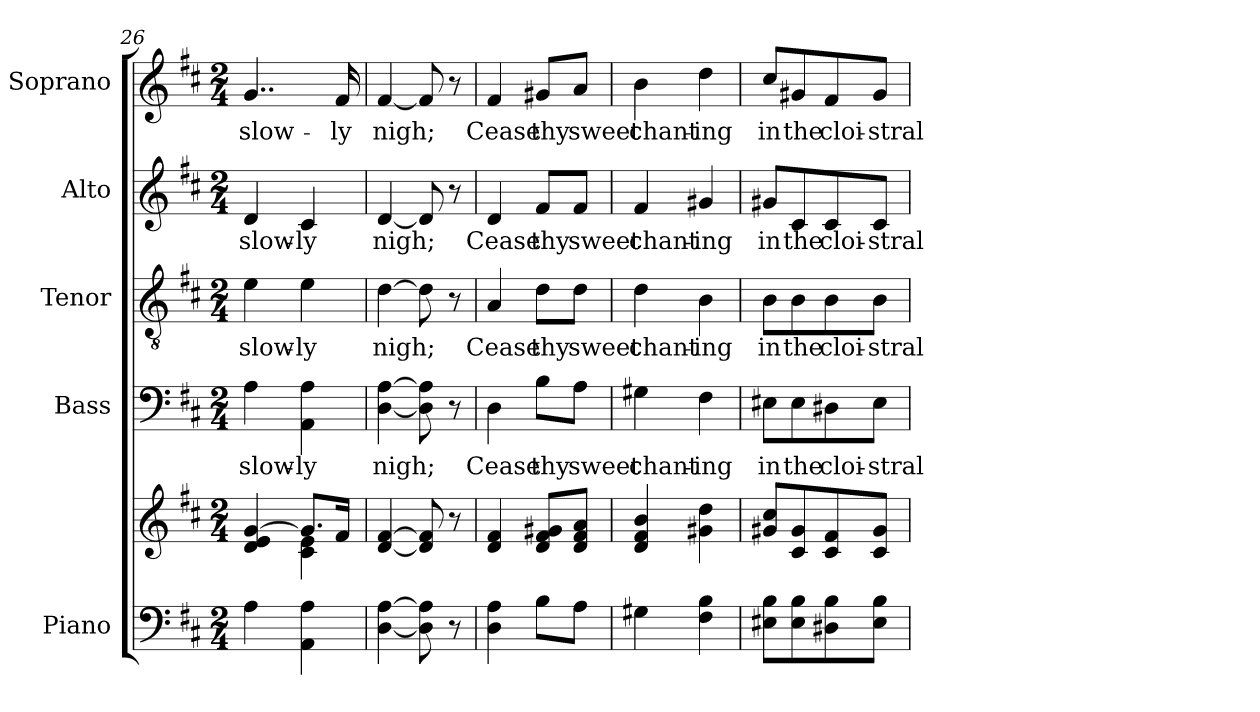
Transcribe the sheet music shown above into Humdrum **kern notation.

**kern	**kern	**kern	**text	**kern	**text	**kern	**text	**kern	**text
*part5	*part5	*part4	*part4	*part3	*part3	*part2	*part2	*part1	*part1
*staff6	*staff5	*staff4	*staff4	*staff3	*staff3	*staff2	*staff2	*staff1	*staff1
*I"Piano	*	*I"Bass	*	*I"Tenor	*	*I"Alto	*	*I"Soprano	*
*I'Pno.	*	*I'B.	*	*I'T.	*	*I'A.	*	*I'S.	*
*clefF4	*clefG2	*clefF4	*	*clefGv2	*	*clefG2	*	*clefG2	*
*	*	*	*	*ITrd7c12	*	*	*	*	*
*k[f#c#]	*k[f#c#]	*k[f#c#]	*	*k[f#c#]	*	*k[f#c#]	*	*k[f#c#]	*
*D:	*D:	*D:	*	*D:	*	*D:	*	*D:	*
*M2/4	*M2/4	*M2/4	*	*M2/4	*	*M2/4	*	*M2/4	*
=26	=26	=26	=26	=26	=26	=26	=26	=26	=26
*	*^	*	*	*	*	*	*	*	*
!	!	!	!	!LO:LY:b:color=#000000	!	!	!	!	!	!
!	!	!	!	!	!	!LO:LY:b:color=#000000	!	!	!	!
!	!	!	!	!	!	!	!	!LO:LY:b:color=#000000	!	!
!	!	!	!	!	!	!	!	!	!	!LO:LY:b:color=#000000
4Ai\	4di/ 4ei [>4gi	4ryy	4Ai\	slow-	4Ei\	slow-	4di/	slow-	4..gi/	slow-
!	!	!	!	!LO:LY:b:color=#000000	!	!	!	!	!	!
!	!	!	!	!	!	!LO:LY:b:color=#000000	!	!	!	!
!	!	!	!	!	!	!	!	!LO:LY:b:color=#000000	!	!
4AAi\ 4Ai	8.gi/L]	4c#i\ 4ei	4AAi\ 4Ai	-ly	4Ei\	-ly	4c#i/	-ly	.	.
!	!	!	!	!	!	!	!	!	!	!LO:LY:b:color=#000000
.	16f#i/Jk	.	.	.	.	.	.	.	16f#i/	-ly
*	*v	*v	*	*	*	*	*	*	*	*
!!LO:PB:g=z
=27	=27	=27	=27	=27	=27	=27	=27	=27	=27
!	!	!	!LO:LY:b:color=#000000	!	!	!	!	!	!
!	!	!	!	!	!LO:LY:b:color=#000000	!	!	!	!
!	!	!	!	!	!	!	!LO:LY:b:color=#000000	!	!
!	!	!	!	!	!	!	!	!	!LO:LY:b:color=#000000
[<4Di\ [>4Ai	[<4di/ [>4f#i	[<4Di\ [>4Ai	nigh;	[>4Di\	nigh;	[<4di/	nigh;	[<4f#i/	nigh;
8Di\] 8Ai]	8di/] 8f#i]	8Di\] 8Ai]	.	8Di\]	.	8di/]	.	8f#i/]	.
8r	8r	8r	.	8r	.	8r	.	8r	.
=28	=28	=28	=28	=28	=28	=28	=28	=28	=28
!	!	!	!LO:LY:b:color=#000000	!	!	!	!	!	!
!	!	!	!	!	!LO:LY:b:color=#000000	!	!	!	!
!	!	!	!	!	!	!	!LO:LY:b:color=#000000	!	!
!	!	!	!	!	!	!	!	!	!LO:LY:b:color=#000000
4Di\ 4Ai	4di/ 4f#i	4Di\	Cease	4AAi/	Cease	4di/	Cease	4f#i/	Cease
!	!	!	!LO:LY:b:color=#000000	!	!	!	!	!	!
!	!	!	!	!	!LO:LY:b:color=#000000	!	!	!	!
!	!	!	!	!	!	!	!LO:LY:b:color=#000000	!	!
!	!	!	!	!	!	!	!	!	!LO:LY:b:color=#000000
8Bi\L	8di/ 8f#i 8g#XiL	8Bi\L	thy	8Di\L	thy	8f#i/L	thy	8g#Xi/L	thy
!	!	!	!LO:LY:b:color=#000000	!	!	!	!	!	!
!	!	!	!	!	!LO:LY:b:color=#000000	!	!	!	!
!	!	!	!	!	!	!	!LO:LY:b:color=#000000	!	!
!	!	!	!	!	!	!	!	!	!LO:LY:b:color=#000000
8Ai\J	8di/ 8f#i 8aiJ	8Ai\J	sweet	8Di\J	sweet	8f#i/J	sweet	8ai/J	sweet
=29	=29	=29	=29	=29	=29	=29	=29	=29	=29
!	!	!	!LO:LY:b:color=#000000	!	!	!	!	!	!
!	!	!	!	!	!LO:LY:b:color=#000000	!	!	!	!
!	!	!	!	!	!	!	!LO:LY:b:color=#000000	!	!
!	!	!	!	!	!	!	!	!	!LO:LY:b:color=#000000
4G#Xi\	4di/ 4f#i 4bi	4G#Xi\	chant-	4Di\	chant-	4f#i/	chant-	4bi\	chant-
!	!	!	!LO:LY:b:color=#000000	!	!	!	!	!	!
!	!	!	!	!	!LO:LY:b:color=#000000	!	!	!	!
!	!	!	!	!	!	!	!LO:LY:b:color=#000000	!	!
!	!	!	!	!	!	!	!	!	!LO:LY:b:color=#000000
4F#i\ 4Bi	4g#Xi\ 4ddi	4F#i\	-ing	4BBi\	-ing	4g#Xi/	-ing	4ddi\	-ing
=30	=30	=30	=30	=30	=30	=30	=30	=30	=30
!	!	!	!LO:LY:b:color=#000000	!	!	!	!	!	!
!	!	!	!	!	!LO:LY:b:color=#000000	!	!	!	!
!	!	!	!	!	!	!	!LO:LY:b:color=#000000	!	!
!	!	!	!	!	!	!	!	!	!LO:LY:b:color=#000000
8E#Xi\ 8BiL	8g#Xi/ 8cc#iL	8E#Xi\L	in	8BBi\L	in	8g#Xi/L	in	8cc#i/L	in
!	!	!	!LO:LY:b:color=#000000	!	!	!	!	!	!
!	!	!	!	!	!LO:LY:b:color=#000000	!	!	!	!
!	!	!	!	!	!	!	!LO:LY:b:color=#000000	!	!
!	!	!	!	!	!	!	!	!	!LO:LY:b:color=#000000
8E#i\ 8Bi	8c#i/ 8g#i	8E#i\	the	8BBi\	the	8c#i/	the	8g#Xi/	the
!	!	!	!LO:LY:b:color=#000000	!	!	!	!	!	!
!	!	!	!	!	!LO:LY:b:color=#000000	!	!	!	!
!	!	!	!	!	!	!	!LO:LY:b:color=#000000	!	!
!	!	!	!	!	!	!	!	!	!LO:LY:b:color=#000000
8D#Xi\ 8Bi	8c#i/ 8f#i	8D#Xi\	cloi-	8BBi\	cloi-	8c#i/	cloi-	8f#i/	cloi-
!	!	!	!LO:LY:b:color=#000000	!	!	!	!	!	!
!	!	!	!	!	!LO:LY:b:color=#000000	!	!	!	!
!	!	!	!	!	!	!	!LO:LY:b:color=#000000	!	!
!	!	!	!	!	!	!	!	!	!LO:LY:b:color=#000000
8E#i\ 8BiJ	8c#i/ 8g#iJ	8E#i\J	-stral	8BBi\J	-stral	8c#i/J	-stral	8g#i/J	-stral
=	=	=	=	=	=	=	=	=	=
*-	*-	*-	*-	*-	*-	*-	*-	*-	*-
